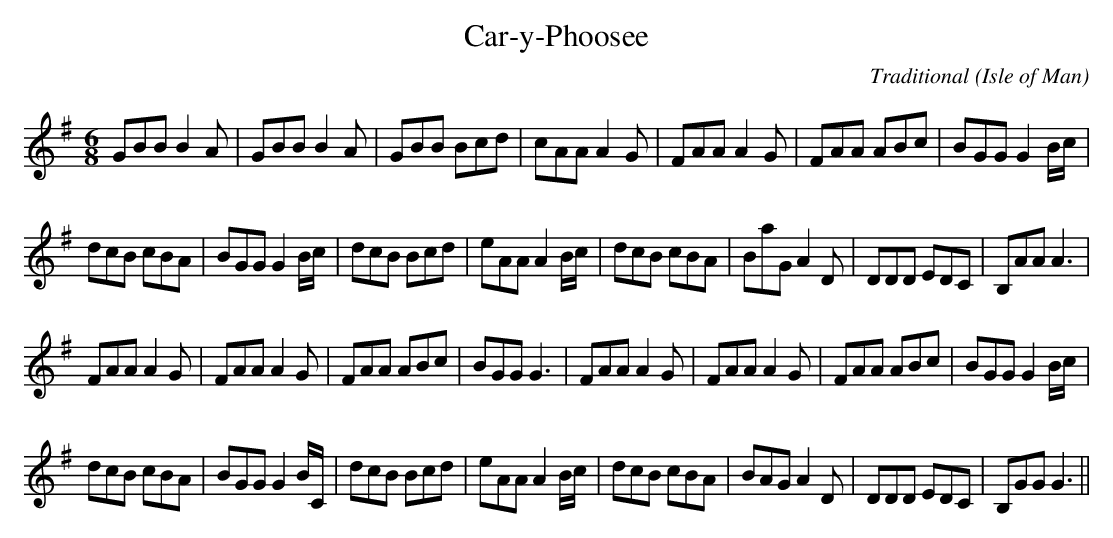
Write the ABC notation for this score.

X:1
T:Car-y-Phoosee
C:Traditional
O:Isle of Man
M:6/8
L:1/8
K:G
GBB B2A|GBB B2A|GBB Bcd|cAA A2G|FAA A2G|FAA ABc|BGG G2 B/c/|
dcB cBA|BGG G2B/c/|dcB Bcd|eAA A2B/c/|dcB cBA|BaG A2 D|DDD EDC|B,AA A3|
FAA A2G|FAA A2G|FAA ABc|BGG G3|FAA A2G|FAA A2G|FAA ABc|BGG G2B/c/|
dcB cBA|BGG G2B/C/|dcB Bcd|eAA A2B/c/|dcB cBA|BAG A2D|DDD EDC|B,GG G3||
